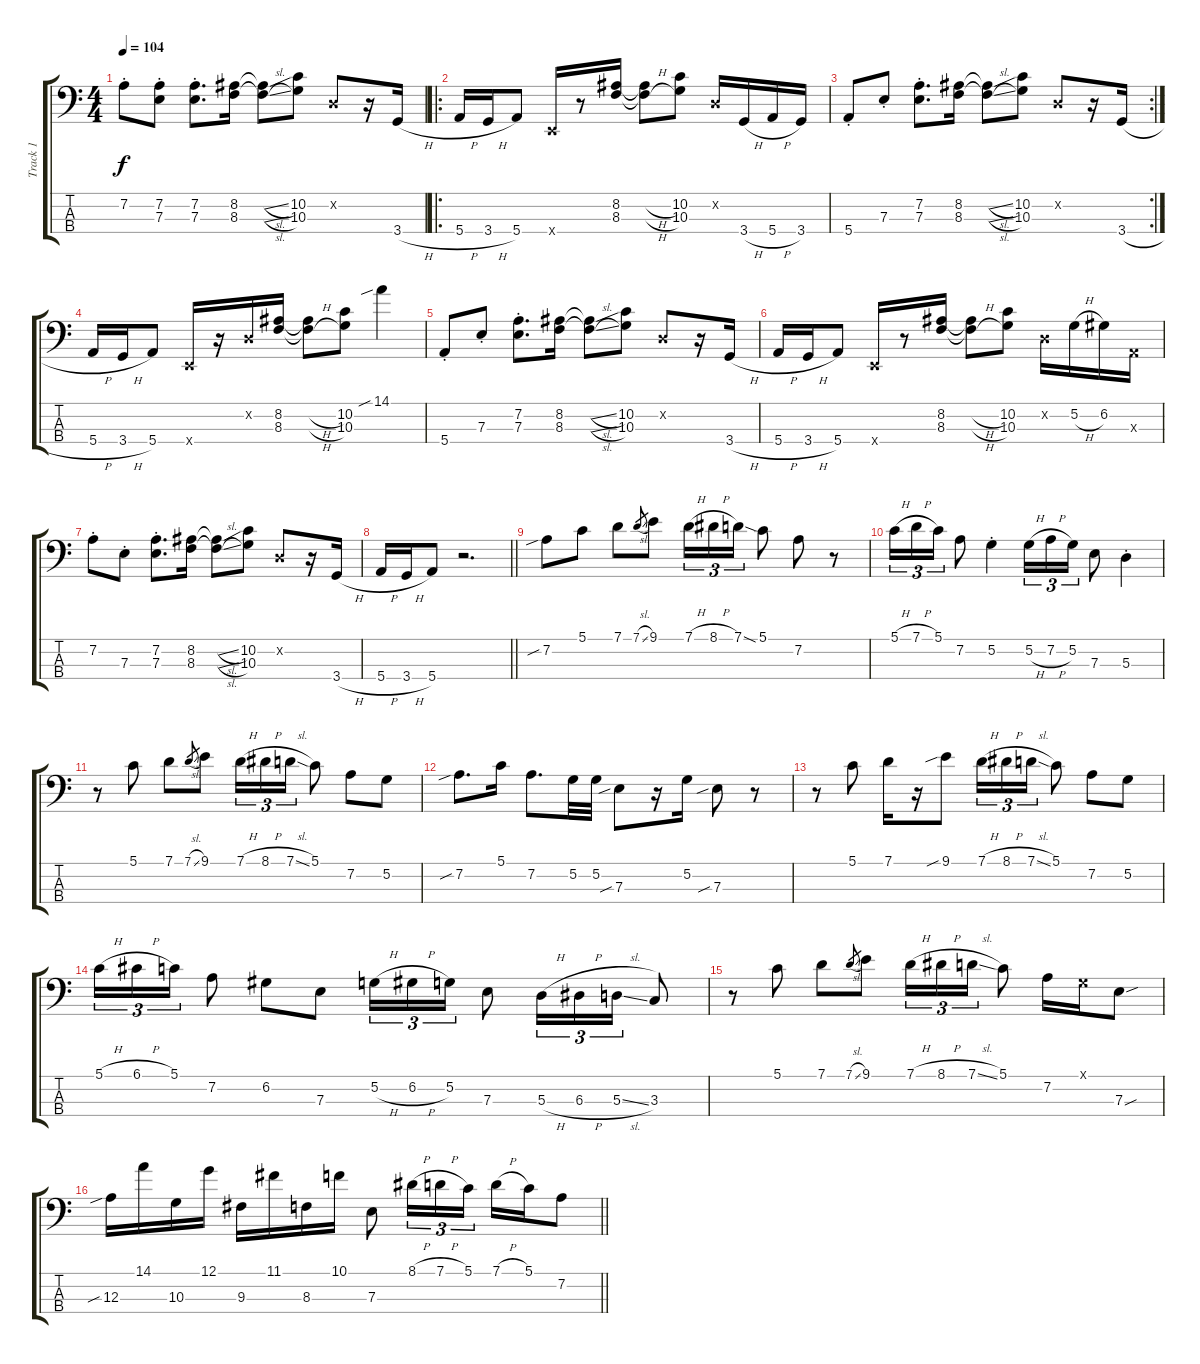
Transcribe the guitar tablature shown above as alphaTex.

\track ("Track 1" "Track 1") {instrument slapbass1}
\staff {score tabs}
\tuning (G2 D2 A1 E1) {hide}
\ts (4 4)
\tempo 104
\clef f4
\ks c
7.2{st}.8{dy f} (7.2 7.3{st}).8 (7.2{st} 7.3{st}).8{d} (8.2 8.3).16 (8.2{sl t} 8.3{sl t}).8 (10.2 10.3).8 0.2{x}.8 r.16 3.4{h}.16 |
\ro
5.4{h}.16 3.4{h}.16 5.4.8 0.4{x}.16 r.8 (8.2 8.3).16 (8.2{h t} 8.3{h t}).8 (10.2 10.3).8 0.2{x}.16 3.4{h}.16 5.4{h}.16 3.4.16 |
\rc 2
5.4{st}.8 7.3{st}.8 (7.2{st} 7.3{st}).8{d} (8.2 8.3).16 (8.2{sl t} 8.3{sl t}).8 (10.2 10.3).8 0.2{x}.8 r.16 3.4{h}.16 |
5.4{h}.16 3.4{h}.16 5.4.8 0.4{x}.16 r.16 0.2{x}.16 (8.2 8.3).16 (8.2{h t} 8.3{h t}).8 (10.2 10.3).8 14.1{sib}.4 |
5.4{st}.8 7.3{st}.8 (7.2{st} 7.3{st}).8{d} (8.2 8.3).16 (8.2{sl t} 8.3{sl t}).8 (10.2 10.3).8 0.2{x}.8 r.16 3.4{h}.16 |
5.4{h}.16 3.4{h}.16 5.4.8 0.4{x}.16 r.8 (8.2 8.3).16 (8.2{h t} 8.3{h t}).8 (10.2 10.3).8 0.2{x}.16 5.2{h}.16 6.2.16 0.3{x}.16 |
7.2{st}.8 7.3{st}.8 (7.2{st} 7.3{st}).8{d} (8.2 8.3).16 (8.2{sl t} 8.3{sl t}).8 (10.2 10.3).8 0.2{x}.8 r.16 3.4{h}.16 |
\barLineRight lightlight
5.4{h}.16 3.4{h}.16 5.4.8 r.2{d} |
7.2{sib}.8 5.1.8 7.1.8 7.1{sl}.8{gr} 9.1.8 7.1{h}.16{tu (3 2)} 8.1{h}.16{tu (3 2)} 7.1{sod}.16{tu (3 2)} 5.1.8 7.2.8 r.8 |
5.1{h}.16{tu (3 2)} 7.1{h}.16{tu (3 2)} 5.1.16{tu (3 2)} 7.2.8 5.2{st}.4 5.2{h}.16{tu (3 2)} 7.2{h}.16{tu (3 2)} 5.2.16{tu (3 2)} 7.3.8 5.3{st}.4 |
r.8 5.1.8 7.1.8 7.1{sl}.8{gr} 9.1.8 7.1{h}.16{tu (3 2)} 8.1{h}.16{tu (3 2)} 7.1{sl}.16{tu (3 2)} 5.1.8 7.2.8 5.2.8 |
7.2{sib}.8{d} 5.1.16 7.2.8{d} 5.2.32 5.2.32 7.3{sib}.8 r.16 5.2.16 7.3{sib}.8 r.8 |
r.8 5.1.8 7.1.16 r.16 9.1{sib}.8 7.1{h}.16{tu (3 2)} 8.1{h}.16{tu (3 2)} 7.1{sl}.16{tu (3 2)} 5.1.8 7.2.8 5.2.8 |
5.1{h}.16{tu (3 2)} 6.1{h}.16{tu (3 2)} 5.1.16{tu (3 2)} 7.2.8 6.2.8 7.3.8 5.2{h}.16{tu (3 2)} 6.2{h}.16{tu (3 2)} 5.2.16{tu (3 2)} 7.3.8 5.3{h}.16{tu (3 2)} 6.3{h}.16{tu (3 2)} 5.3{sl}.16{tu (3 2)} 3.3.8 |
r.8 5.1.8 7.1.8 7.1{sl}.8{gr} 9.1.8 7.1{h}.16{tu (3 2)} 8.1{h}.16{tu (3 2)} 7.1{sl}.16{tu (3 2)} 5.1.8 7.2.16 0.1{x}.16 7.3{sou}.8 |
\barLineRight lightlight
12.3{sib}.16 14.1.16 10.3.16 12.1.16 9.3.16 11.1.16 8.3.16 10.1.16 7.3.8 8.1{h}.16{tu (3 2)} 7.1{h}.16{tu (3 2)} 5.1.16{tu (3 2)} 7.1{h}.16 5.1.16 7.2.8
